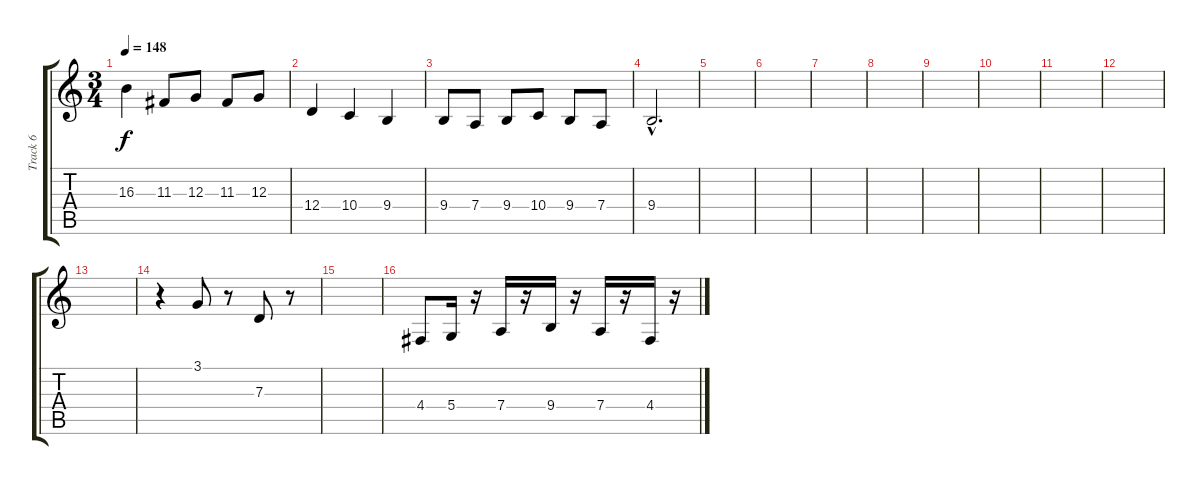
\track ("Track 6" "Track 6") {instrument englishhorn}
\staff {score tabs}
\tuning (E4 B3 G3 D3 A2 E2) {hide}
\ts (3 4)
\tempo 148
\clef g2
\ks c
16.3.4{dy f} 11.3.8 12.3.8 11.3.8 12.3.8 |
12.4.4 10.4.4 9.4.4 |
9.4.8 7.4.8 9.4.8 10.4.8 9.4.8 7.4.8 |
9.4{hac}.2{d} |
|
|
|
|
|
|
|
|
|
r.4 3.1.8 r.8 7.3.8 r.8 |
|
4.4.8 5.4.16 r.16 7.4.16 r.16 9.4.16 r.16 7.4.16 r.16 4.4.16 r.16
